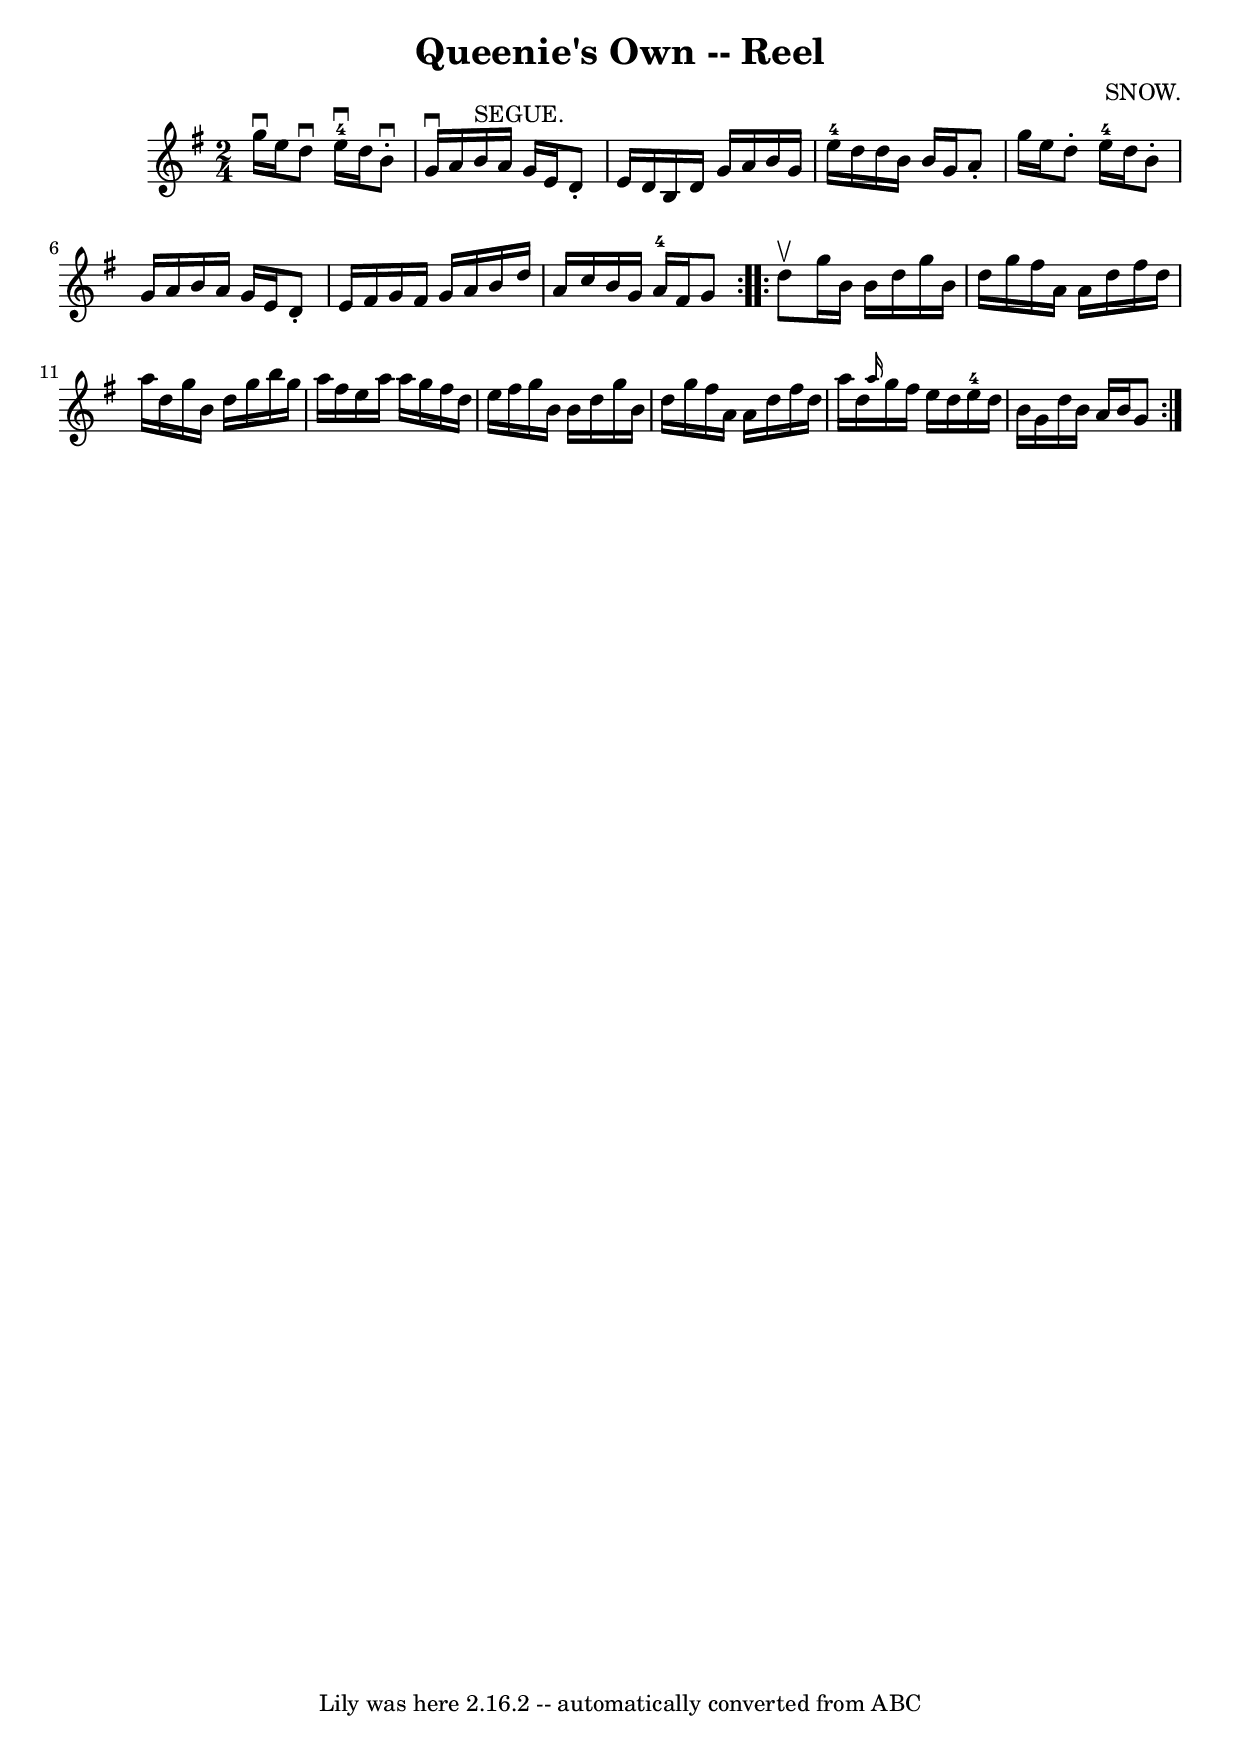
\version "2.16.2"
\include "Mammoth.ily"
\header {
	%% book = "Ryan's Mammoth Collection"
	composer = "SNOW."
	crossRefNumber = "1"
	footnotes = "\\\\375"
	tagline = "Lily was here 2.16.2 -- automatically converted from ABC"
	title = "Queenie's Own -- Reel"
}
voicedefault =  {


\repeat volta 2 {
\time 2/4 
\key g \major g''16^\downbow e''16  |
 d''8^\downbow  
 e''16-4^\downbow d''16 b'8^\downbow-. g'16^\downbow a'16    
|
 b'16^"SEGUE." a'16 g'16 e'16 d'8 -. e'16 d'16    
|
 b16 d'16 g'16 a'16 b'16 g'16 e''16-4 d''16    
|
 d''16 b'16 b'16 g'16 a'8 -. g''16 e''16    
|
 d''8 -. e''16-4 d''16 b'8 -. g'16 a'16    |
  
 b'16 a'16 g'16 e'16 d'8 -. e'16 fis'16    |
 g'16    
fis'16 g'16 a'16 b'16 d''16 a'16 c''16    |
 b'16    
g'16 a'16-4 fis'16 g'8  }     \repeat volta 2 { d''8^\upbow 
|
 g''16 b'16 b'16 d''16 g''16 b'16 d''16 g''16  
  |
 fis''16 a'16 a'16 d''16 fis''16 d''16 a''16    
d''16    |
 g''16 b'16 d''16 g''16 b''16 g''16 a''16  
 fis''16    |
 e''16 a''16 a''16 g''16 fis''16 d''16    
e''16 fis''16    |
 g''16 b'16 b'16 d''16 g''16    
b'16 d''16 g''16    |
 fis''16 a'16 a'16 d''16    
fis''16 d''16 a''16 d''16    |
 \grace { a''16  } g''16    
fis''16 e''16 d''16 e''16-4 d''16 b'16 g'16    |
   
d''16 b'16 a'16 b'16 g'8    }   
}

\score{
    <<

	\context Staff="default"
	{
	    \voicedefault 
	}

    >>
	\layout {
	}
	\midi {}
}
